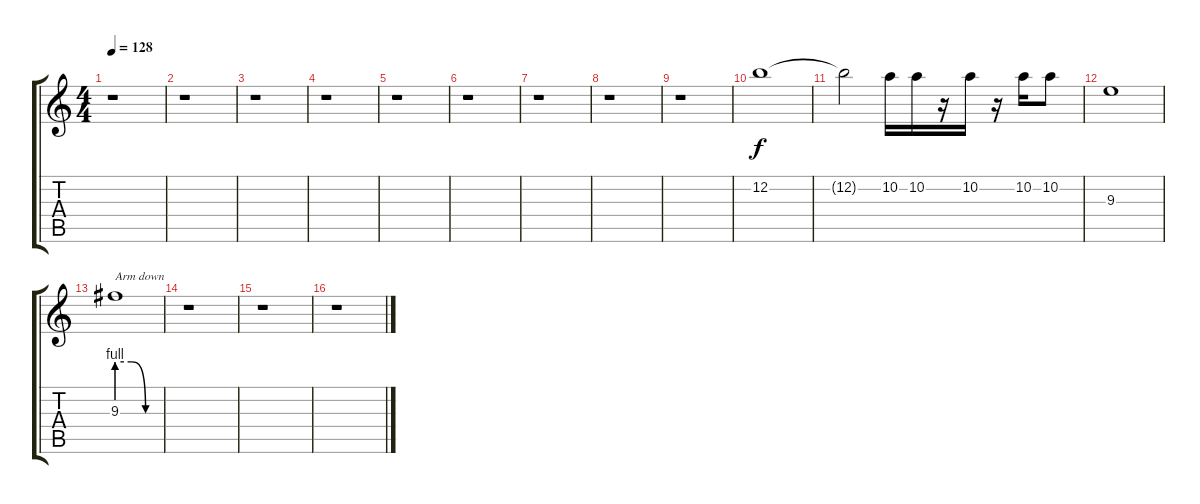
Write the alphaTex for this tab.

\track "" {instrument distortionguitar}
\staff {score tabs}
\tuning (E4 B3 G3 D3 A2 E2) {hide}
\ts (4 4)
\tempo 128
\clef g2
\ks c
r.1{dy f} |
r.1 |
r.1 |
r.1 |
r.1 |
r.1 |
r.1 |
r.1 |
r.1 |
12.2.1 |
12.2{t}.2 10.2.16 10.2.16 r.16 10.2.16 r.16 10.2.16 10.2.8 |
9.3.1 |
9.3{be (custom 0 4 20 4 40 0 60 0)}.1{txt "Arm down"} |
r.1 |
r.1 |
r.1
